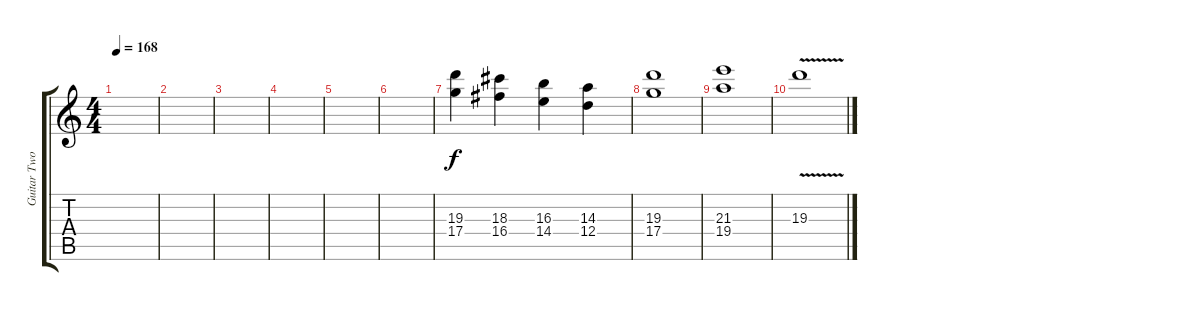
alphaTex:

\track ("Guitar Two" "Guitar Two") {instrument overdrivenguitar}
\staff {score tabs}
\tuning (E4 B3 G3 D3 A2 E2) {hide}
\ts (4 4)
\tempo 168
\clef g2
\ks c
|
|
|
|
|
|
(19.3 17.4).4 (18.3 16.4).4 (16.3 14.4).4 (14.3 12.4).4 |
(19.3 17.4).1 |
(21.3 19.4).1 |
19.3{v}.1
